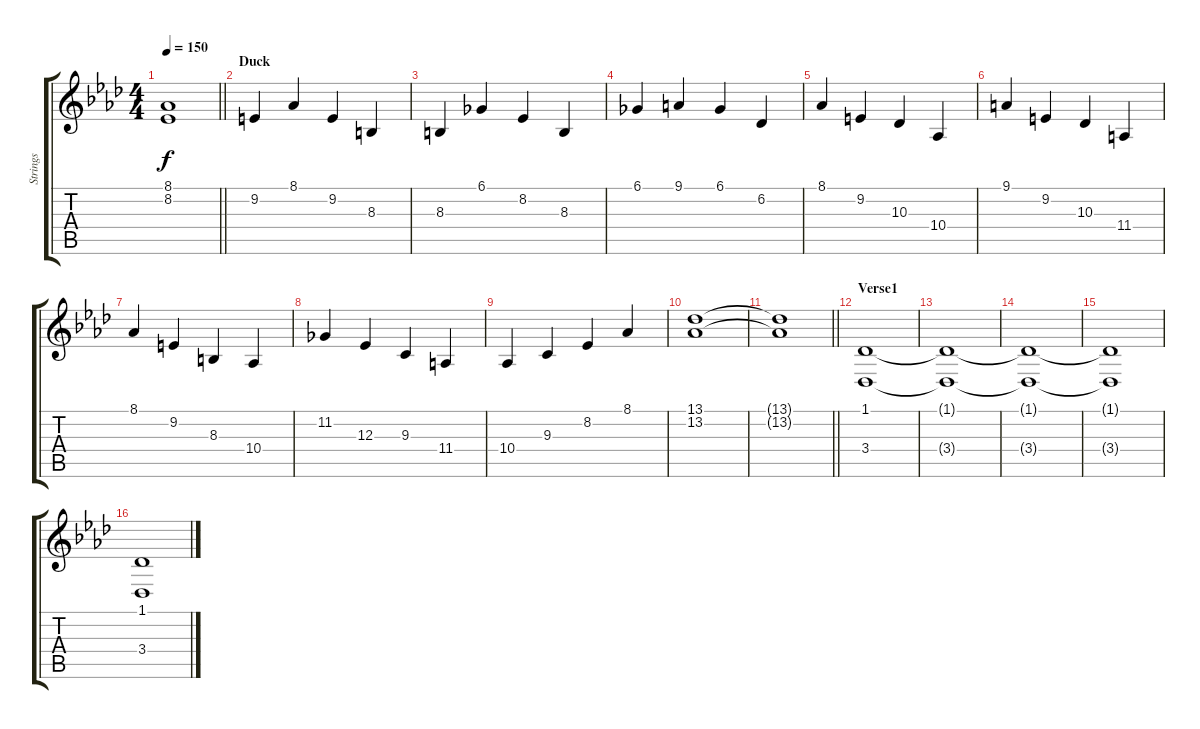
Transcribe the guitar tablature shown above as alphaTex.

\track ("Strings" "Strings") {instrument stringensemble1}
\staff {score tabs}
\tuning (C4 G3 Eb3 Bb2 F2 C2) {hide}
\ts (4 4)
\tempo 150
\clef g2
\barLineRight lightlight
\ks fminor
(8.1 8.2).1{dy f} |
\section ("" "Duck")
9.2.4 8.1.4 9.2.4 8.3.4 |
8.3.4 6.1.4 8.2.4 8.3.4 |
6.1.4 9.1.4 6.1.4 6.2.4 |
8.1.4 9.2.4 10.3.4 10.4.4 |
9.1.4 9.2.4 10.3.4 11.4.4 |
8.1.4 9.2.4 8.3.4 10.4.4 |
11.2.4 12.3.4 9.3.4 11.4.4 |
10.4.4 9.3.4 8.2.4 8.1.4 |
(13.1 13.2).1 |
\barLineRight lightlight
(13.1{t} 13.2{t}).1 |
\section ("" "Verse1")
(1.1 3.4).1 |
(1.1{t} 3.4{t}).1 |
(1.1{t} 3.4{t}).1 |
(1.1{t} 3.4{t}).1 |
(1.1 3.4).1
